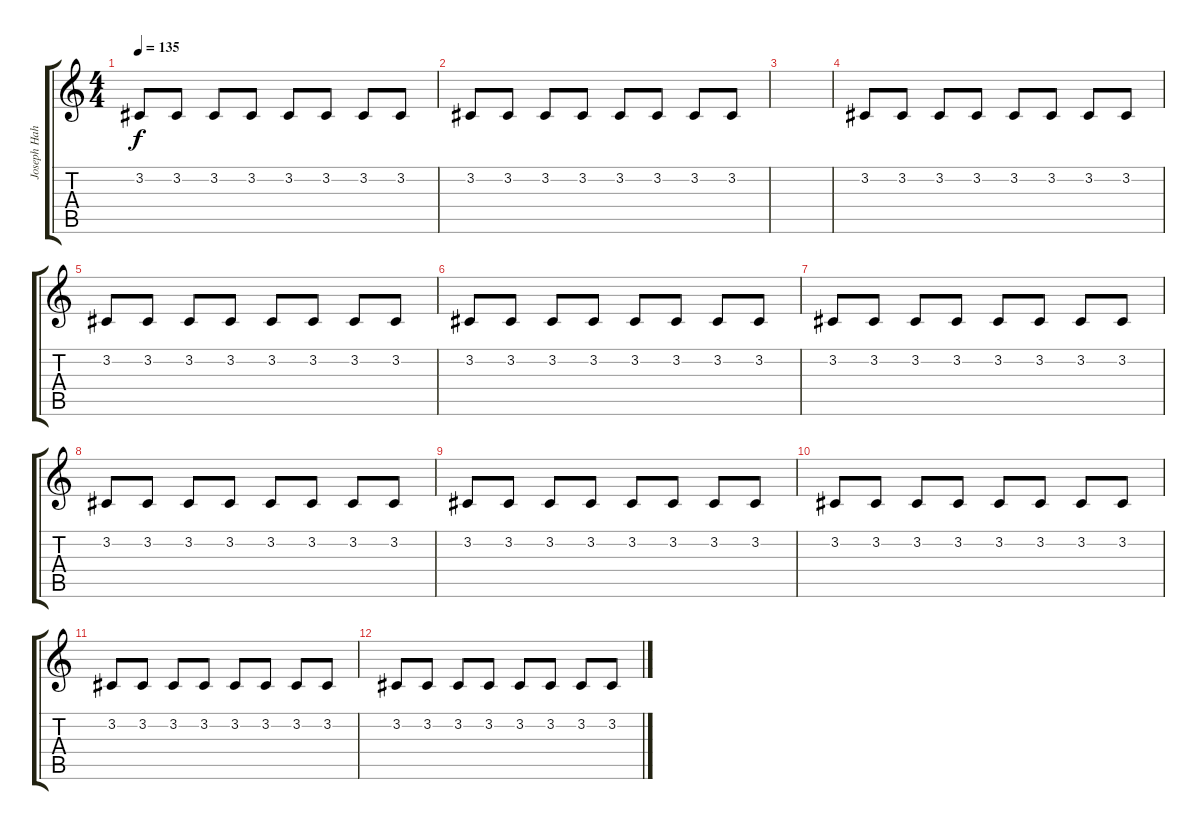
\track ("Joseph Hahn (Sampler)" "Joseph Hah") {instrument lead8bassandlead}
\staff {score tabs}
\tuning (Eb4 Bb3 Gb3 Db3 Ab2 Db2) {hide}
\ts (4 4)
\tempo 135
\clef g2
\ks c
3.2.8{dy f} 3.2.8 3.2.8 3.2.8 3.2.8 3.2.8 3.2.8 3.2.8 |
3.2.8 3.2.8 3.2.8 3.2.8 3.2.8 3.2.8 3.2.8 3.2.8 |
|
3.2.8 3.2.8 3.2.8 3.2.8 3.2.8 3.2.8 3.2.8 3.2.8 |
3.2.8 3.2.8 3.2.8 3.2.8 3.2.8 3.2.8 3.2.8 3.2.8 |
3.2.8 3.2.8 3.2.8 3.2.8 3.2.8 3.2.8 3.2.8 3.2.8 |
3.2.8 3.2.8 3.2.8 3.2.8 3.2.8 3.2.8 3.2.8 3.2.8 |
3.2.8 3.2.8 3.2.8 3.2.8 3.2.8 3.2.8 3.2.8 3.2.8 |
3.2.8 3.2.8 3.2.8 3.2.8 3.2.8 3.2.8 3.2.8 3.2.8 |
3.2.8 3.2.8 3.2.8 3.2.8 3.2.8 3.2.8 3.2.8 3.2.8 |
3.2.8 3.2.8 3.2.8 3.2.8 3.2.8 3.2.8 3.2.8 3.2.8 |
3.2.8 3.2.8 3.2.8 3.2.8 3.2.8 3.2.8 3.2.8 3.2.8
